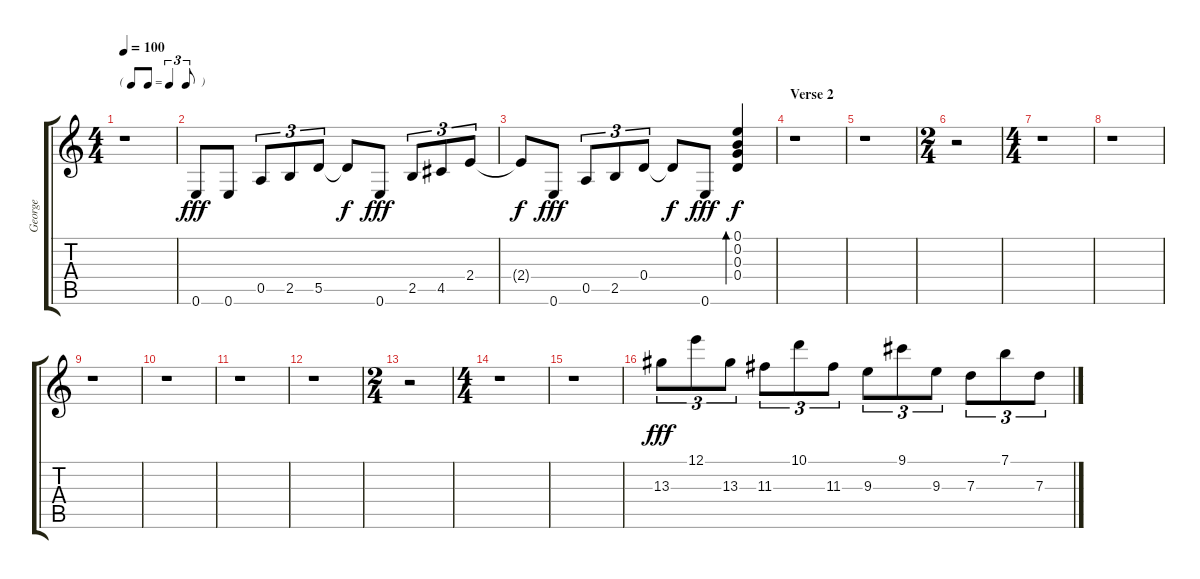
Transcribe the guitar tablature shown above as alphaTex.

\track ("George" "George") {instrument overdrivenguitar}
\staff {score tabs}
\tuning (E4 B3 G3 D3 A2 E2) {hide}
\ts (4 4)
\tf triplet8th
\tempo 100
\clef g2
\ks c
r.1{dy f} |
0.6.8{dy fff volume 13 instrument overdrivenguitar} 0.6.8 0.5.8{tu (3 2)} 2.5.8{tu (3 2)} 5.5.8{tu (3 2)} 5.5{t}.8{dy f} 0.6.8{dy fff} 2.5.8{tu (3 2)} 4.5.8{tu (3 2)} 2.4.8{tu (3 2)} |
2.4{t}.8{dy f} 0.6.8{dy fff} 0.5.8{tu (3 2)} 2.5.8{tu (3 2)} 0.4.8{tu (3 2)} 0.4{t}.8{dy f} 0.6.8{dy fff} (0.1 0.2 0.3 0.4).4{bd 60 dy f volume 12} |
\section ("" "Verse 2")
r.1 |
r.1 |
\ts (2 4)
r.2 |
\ts (4 4)
r.1 |
r.1 |
r.1 |
r.1 |
r.1 |
r.1 |
\ts (2 4)
r.2 |
\ts (4 4)
r.1 |
r.1 |
13.3.8{tu (3 2) dy fff} 12.1.8{tu (3 2)} 13.3.8{tu (3 2)} 11.3.8{tu (3 2)} 10.1.8{tu (3 2)} 11.3.8{tu (3 2)} 9.3.8{tu (3 2)} 9.1.8{tu (3 2)} 9.3.8{tu (3 2)} 7.3.8{tu (3 2)} 7.1.8{tu (3 2)} 7.3.8{tu (3 2)}
